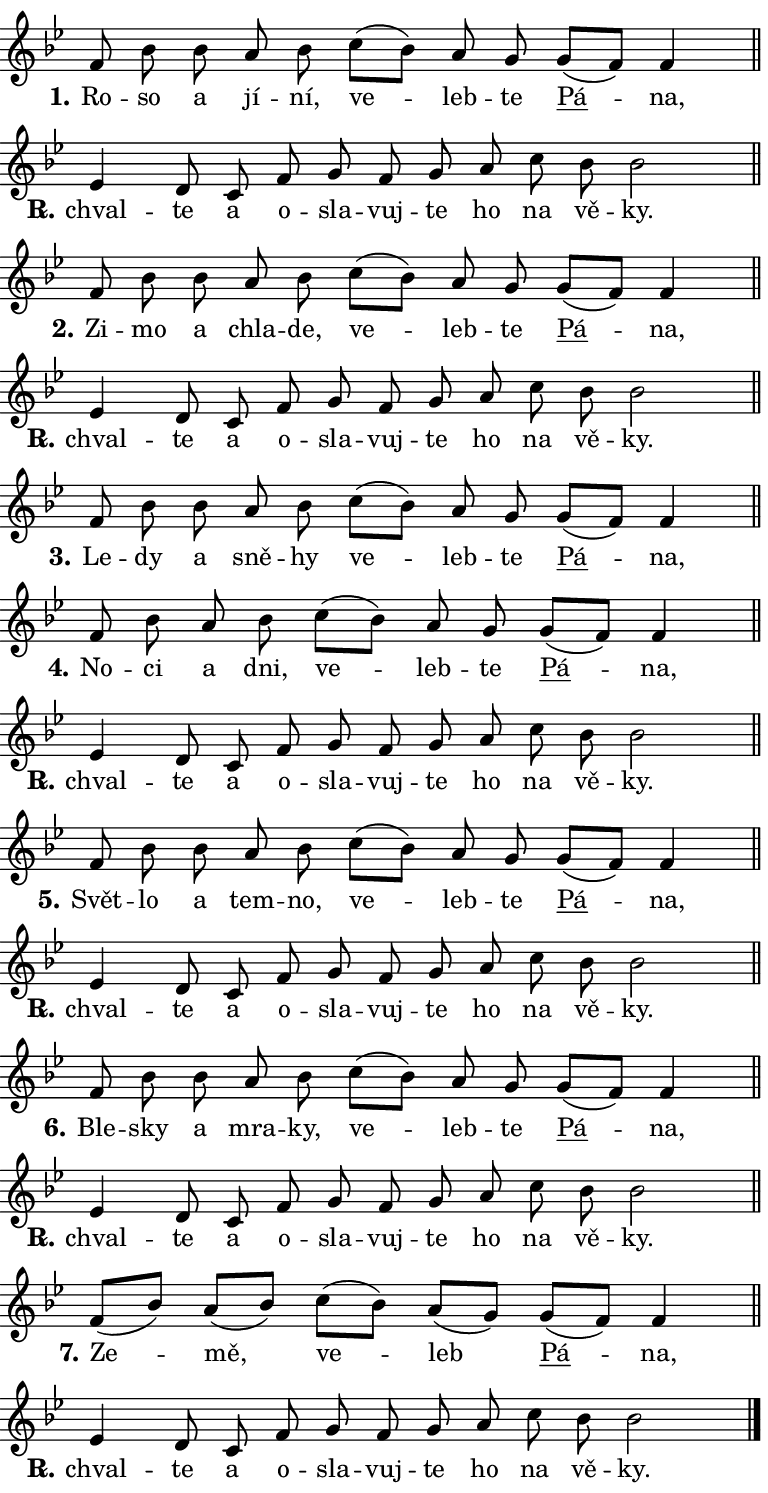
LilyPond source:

\version "2.24.0"
\header { tagline = "" }
\paper {
  indent = 0\cm
  top-margin = 0\cm
  right-margin = 0.13\cm % to fit lyric hyphens
  bottom-margin = 0\cm
  left-margin = 0\cm
  paper-width = 13\cm
  page-breaking = #ly:one-page-breaking
  system-system-spacing.basic-distance = #11
  score-system-spacing.basic-distance = #11
  ragged-last = ##f
}


%% Author: Thomas Morley
%% https://lists.gnu.org/archive/html/lilypond-user/2020-05/msg00002.html
#(define (line-position grob)
"Returns position of @var[grob} in current system:
   @code{'start}, if at first time-step
   @code{'end}, if at last time-step
   @code{'middle} otherwise
"
  (let* ((col (ly:item-get-column grob))
         (ln (ly:grob-object col 'left-neighbor))
         (rn (ly:grob-object col 'right-neighbor))
         (col-to-check-left (if (ly:grob? ln) ln col))
         (col-to-check-right (if (ly:grob? rn) rn col))
         (break-dir-left
           (and
             (ly:grob-property col-to-check-left 'non-musical #f)
             (ly:item-break-dir col-to-check-left)))
         (break-dir-right
           (and
             (ly:grob-property col-to-check-right 'non-musical #f)
             (ly:item-break-dir col-to-check-right))))
        (cond ((eqv? 1 break-dir-left) 'start)
              ((eqv? -1 break-dir-right) 'end)
              (else 'middle))))

#(define (tranparent-at-line-position vctor)
  (lambda (grob)
  "Relying on @code{line-position} select the relevant enry from @var{vctor}.
Used to determine transparency,"
    (case (line-position grob)
      ((end) (not (vector-ref vctor 0)))
      ((middle) (not (vector-ref vctor 1)))
      ((start) (not (vector-ref vctor 2))))))

noteHeadBreakVisibility =
#(define-music-function (break-visibility)(vector?)
"Makes @code{NoteHead}s transparent relying on @var{break-visibility}"
#{
  \override NoteHead.transparent =
    #(tranparent-at-line-position break-visibility)
#})

#(define delete-ledgers-for-transparent-note-heads
  (lambda (grob)
    "Reads whether a @code{NoteHead} is transparent.
If so this @code{NoteHead} is removed from @code{'note-heads} from
@var{grob}, which is supposed to be @code{LedgerLineSpanner}.
As a result ledgers are not printed for this @code{NoteHead}"
    (let* ((nhds-array (ly:grob-object grob 'note-heads))
           (nhds-list
             (if (ly:grob-array? nhds-array)
                 (ly:grob-array->list nhds-array)
                 '()))
           ;; Relies on the transparent-property being done before
           ;; Staff.LedgerLineSpanner.after-line-breaking is executed.
           ;; This is fragile ...
           (to-keep
             (remove
               (lambda (nhd)
                 (ly:grob-property nhd 'transparent #f))
               nhds-list)))
      ;; TODO find a better method to iterate over grob-arrays, similiar
      ;; to filter/remove etc for lists
      ;; For now rebuilt from scratch
      (set! (ly:grob-object grob 'note-heads)  '())
      (for-each
        (lambda (nhd)
          (ly:pointer-group-interface::add-grob grob 'note-heads nhd))
        to-keep))))

squashNotes = {
  \override NoteHead.X-extent = #'(-0.2 . 0.2)
  \override NoteHead.Y-extent = #'(-0.75 . 0)
  \override NoteHead.stencil =
    #(lambda (grob)
       (let ((pos (ly:grob-property grob 'staff-position)))
         (begin
           (if (< pos -7) (display "ERROR: Lower brevis then expected\n") (display ""))
           (if (<= pos -6) ly:text-interface::print ly:note-head::print))))
}
unSquashNotes = {
  \revert NoteHead.X-extent
  \revert NoteHead.Y-extent
  \revert NoteHead.stencil
}

hideNotes = \noteHeadBreakVisibility #begin-of-line-visible
unHideNotes = \noteHeadBreakVisibility #all-visible

% work-around for resetting accidentals
% https://lilypond.org/doc/v2.23/Documentation/notation/displaying-rhythms#unmetered-music
cadenzaMeasure = {
  \cadenzaOff
  \partial 1024 s1024
  \cadenzaOn
}

#(define-markup-command (accent layout props text) (markup?)
  "Underline accented syllable"
  (interpret-markup layout props
    #{\markup \override #'(offset . 4.3) \underline { #text }#}))

responsum = \markup \concat {
  "R" \hspace #-1.05 \path #0.1 #'((moveto 0 0.07) (lineto 0.9 0.8)) \hspace #0.05 "."
}

spaceSize = #0.6828661417322834 % exact space size for TeX Gyre Schola

\layout {
  \context {
    \Staff
    \remove "Time_signature_engraver"
    \override LedgerLineSpanner.after-line-breaking = #delete-ledgers-for-transparent-note-heads
  }
  \context {
    \Lyrics {
      \override LyricSpace.minimum-distance = \spaceSize
      \override LyricText.font-name = #"TeX Gyre Schola"
      \override LyricText.font-size = 1
      \override StanzaNumber.font-name = #"TeX Gyre Schola Bold"
      \override StanzaNumber.font-size = 1
    }
  }
  \context {
    \Score 
    \override NoteHead.text =
      #(lambda (grob) 
        (let ((pos (ly:grob-property grob 'staff-position)))
          #{\markup {
            \combine
              \halign #-0.55 \raise #(if (= pos -6) 0 0.5) \override #'(thickness . 2) \draw-line #'(3.2 . 0)
              \musicglyph "noteheads.sM1"
          }#}))
  }
}

% magnetic-lyrics.ily
%
%   written by
%     Jean Abou Samra <jean@abou-samra.fr>
%     Werner Lemberg <wl@gnu.org>
%
%   adapted by
%     Jiri Hon <jiri.hon@gmail.com>
%
% Version 2022-Apr-15

% https://www.mail-archive.com/lilypond-user@gnu.org/msg149350.html

#(define (Left_hyphen_pointer_engraver context)
   "Collect syllable-hyphen-syllable occurrences in lyrics and store
them in properties.  This engraver only looks to the left.  For
example, if the lyrics input is @code{foo -- bar}, it does the
following.

@itemize @bullet
@item
Set the @code{text} property of the @code{LyricHyphen} grob between
@q{foo} and @q{bar} to @code{foo}.

@item
Set the @code{left-hyphen} property of the @code{LyricText} grob with
text @q{foo} to the @code{LyricHyphen} grob between @q{foo} and
@q{bar}.
@end itemize

Use this auxiliary engraver in combination with the
@code{lyric-@/text::@/apply-@/magnetic-@/offset!} hook."
   (let ((hyphen #f)
         (text #f))
     (make-engraver
      (acknowledgers
       ((lyric-syllable-interface engraver grob source-engraver)
        (set! text grob)))
      (end-acknowledgers
       ((lyric-hyphen-interface engraver grob source-engraver)
        ;(when (not (grob::has-interface grob 'lyric-space-interface))
          (set! hyphen grob)));)
      ((stop-translation-timestep engraver)
       (when (and text hyphen)
         (ly:grob-set-object! text 'left-hyphen hyphen))
       (set! text #f)
       (set! hyphen #f)))))

#(define (lyric-text::apply-magnetic-offset! grob)
   "If the space between two syllables is less than the value in
property @code{LyricText@/.details@/.squash-threshold}, move the right
syllable to the left so that it gets concatenated with the left
syllable.

Use this function as a hook for
@code{LyricText@/.after-@/line-@/breaking} if the
@code{Left_@/hyphen_@/pointer_@/engraver} is active."
   (let ((hyphen (ly:grob-object grob 'left-hyphen #f)))
     (when hyphen
       (let ((left-text (ly:spanner-bound hyphen LEFT)))
         (when (grob::has-interface left-text 'lyric-syllable-interface)
           (let* ((common (ly:grob-common-refpoint grob left-text X))
                  (this-x-ext (ly:grob-extent grob common X))
                  (left-x-ext
                   (begin
                     ;; Trigger magnetism for left-text.
                     (ly:grob-property left-text 'after-line-breaking)
                     (ly:grob-extent left-text common X)))
                  ;; `delta` is the gap width between two syllables.
                  (delta (- (interval-start this-x-ext)
                            (interval-end left-x-ext)))
                  (details (ly:grob-property grob 'details))
                  (threshold (assoc-get 'squash-threshold details 0.2)))
             (when (< delta threshold)
               (let* (;; We have to manipulate the input text so that
                      ;; ligatures crossing syllable boundaries are not
                      ;; disabled.  For languages based on the Latin
                      ;; script this is essentially a beautification.
                      ;; However, for non-Western scripts it can be a
                      ;; necessity.
                      (lt (ly:grob-property left-text 'text))
                      (rt (ly:grob-property grob 'text))
                      (is-space (grob::has-interface hyphen 'lyric-space-interface))
                      (space (if is-space " " ""))
                      (extra-delta (if is-space spaceSize 0))
                      ;; Append new syllable.
                      (ltrt-space (if (and (string? lt) (string? rt))
                                (string-append lt space rt)
                                (make-concat-markup (list lt space rt))))
                      ;; Right-align `ltrt` to the right side.
                      (ltrt-space-markup (grob-interpret-markup
                               grob
                               (make-translate-markup
                                (cons (interval-length this-x-ext) 0)
                                (make-right-align-markup ltrt-space)))))
                 (begin
                   ;; Don't print `left-text`.
                   (ly:grob-set-property! left-text 'stencil #f)
                   ;; Set text and stencil (which holds all collected
                   ;; syllables so far) and shift it to the left.
                   (ly:grob-set-property! grob 'text ltrt-space)
                   (ly:grob-set-property! grob 'stencil ltrt-space-markup)
                   (ly:grob-translate-axis! grob (- (- delta extra-delta)) X))))))))))


#(define (lyric-hyphen::displace-bounds-first grob)
   ;; Make very sure this callback isn't triggered too early.
   (let ((left (ly:spanner-bound grob LEFT))
         (right (ly:spanner-bound grob RIGHT)))
     (ly:grob-property left 'after-line-breaking)
     (ly:grob-property right 'after-line-breaking)
     (ly:lyric-hyphen::print grob)))

squashThreshold = #0.4

\layout {
  \context {
    \Lyrics
    \consists #Left_hyphen_pointer_engraver
    \override LyricText.after-line-breaking =
      #lyric-text::apply-magnetic-offset!
    \override LyricHyphen.stencil = #lyric-hyphen::displace-bounds-first
    \override LyricText.details.squash-threshold = \squashThreshold
    \override LyricHyphen.minimum-distance = 0
    \override LyricHyphen.minimum-length = \squashThreshold
  }
}

squashText = \override LyricText.details.squash-threshold = 9999
unSquashText = \override LyricText.details.squash-threshold = \squashThreshold

leftText = \override LyricText.self-alignment-X = #LEFT
unLeftText = \revert LyricText.self-alignment-X

starOffset = #(lambda (grob) 
                (let ((x_offset (ly:self-alignment-interface::aligned-on-x-parent grob)))
                  (if (= x_offset 0) 0 (+ x_offset 1.2))))

star = #(define-music-function (syllable)(string?)
"Append star separator at the end of a syllable"
#{
  \once \override LyricText.X-offset = #starOffset
  \lyricmode { \markup {
    #syllable
    \override #'((font-name . "TeX Gyre Schola Bold")) \hspace #0.2 \lower #0.65 \larger "*"
  } }
#})

starAccent = #(define-music-function (syllable)(string?)
"Append star separator at the end of a syllable and make accent"
#{
  \once \override LyricText.X-offset = #starOffset
  \lyricmode { \markup {
    \accent #syllable
    \override #'((font-name . "TeX Gyre Schola Bold")) \hspace #0.2 \lower #0.65 \larger "*"
  } }
#})

breath = #(define-music-function (syllable)(string?)
"Append breathing indicator at the end of a syllable"
#{
  \lyricmode { \markup { #syllable "+" } }
#})

optionalBreath = #(define-music-function (syllable)(string?)
"Append optional breathing indicator at the end of a syllable"
#{
  \lyricmode { \markup { #syllable "(+)" } }
#})


\score {
    <<
        \new Voice = "melody" { \cadenzaOn \key bes \major \relative { f'8 bes \bar "" bes a8 bes \bar "" c[( bes)] \bar "" a g \bar "" \bar "" g[( f)] f4 \cadenzaMeasure \bar "||" \break } }
        \new Lyrics \lyricsto "melody" { \lyricmode { \set stanza = "1."
Ro -- so a jí -- ní, ve -- leb -- te \markup \accent Pá -- na, } }
    >>
    \layout {}
}

\score {
    <<
        \new Voice = "melody" { \cadenzaOn \key bes \major \relative { es'4 d8 c \bar "" f g f \bar "" g a \bar "" c bes bes2 \cadenzaMeasure \bar "||" \break } }
        \new Lyrics \lyricsto "melody" { \lyricmode { \set stanza = \responsum
chval -- te a o -- sla -- vuj -- te ho na vě -- ky. } }
    >>
    \layout {}
}

\score {
    <<
        \new Voice = "melody" { \cadenzaOn \key bes \major \relative { f'8 bes \bar "" bes a8 bes \bar "" c[( bes)] \bar "" a g \bar "" \bar "" g[( f)] f4 \cadenzaMeasure \bar "||" \break } }
        \new Lyrics \lyricsto "melody" { \lyricmode { \set stanza = "2."
Zi -- mo a chla -- de, ve -- leb -- te \markup \accent Pá -- na, } }
    >>
    \layout {}
}

\score {
    <<
        \new Voice = "melody" { \cadenzaOn \key bes \major \relative { es'4 d8 c \bar "" f g f \bar "" g a \bar "" c bes bes2 \cadenzaMeasure \bar "||" \break } }
        \new Lyrics \lyricsto "melody" { \lyricmode { \set stanza = \responsum
chval -- te a o -- sla -- vuj -- te ho na vě -- ky. } }
    >>
    \layout {}
}

\score {
    <<
        \new Voice = "melody" { \cadenzaOn \key bes \major \relative { f'8 bes \bar "" bes a8 bes \bar "" c[( bes)] \bar "" a g \bar "" \bar "" g[( f)] f4 \cadenzaMeasure \bar "||" \break } }
        \new Lyrics \lyricsto "melody" { \lyricmode { \set stanza = "3."
Le -- dy a sně -- hy ve -- leb -- te \markup \accent Pá -- na, } }
    >>
    \layout {}
}

\score {
    <<
        \new Voice = "melody" { \cadenzaOn \key bes \major \relative { f'8 bes8 a8 bes \bar "" c[( bes)] \bar "" a g \bar "" \bar "" g[( f)] f4 \cadenzaMeasure \bar "||" \break } }
        \new Lyrics \lyricsto "melody" { \lyricmode { \set stanza = "4."
No -- ci a dni, ve -- leb -- te \markup \accent Pá -- na, } }
    >>
    \layout {}
}

\score {
    <<
        \new Voice = "melody" { \cadenzaOn \key bes \major \relative { es'4 d8 c \bar "" f g f \bar "" g a \bar "" c bes bes2 \cadenzaMeasure \bar "||" \break } }
        \new Lyrics \lyricsto "melody" { \lyricmode { \set stanza = \responsum
chval -- te a o -- sla -- vuj -- te ho na vě -- ky. } }
    >>
    \layout {}
}

\score {
    <<
        \new Voice = "melody" { \cadenzaOn \key bes \major \relative { f'8 bes \bar "" bes a8 bes \bar "" c[( bes)] \bar "" a g \bar "" \bar "" g[( f)] f4 \cadenzaMeasure \bar "||" \break } }
        \new Lyrics \lyricsto "melody" { \lyricmode { \set stanza = "5."
Svět -- lo a tem -- no, ve -- leb -- te \markup \accent Pá -- na, } }
    >>
    \layout {}
}

\score {
    <<
        \new Voice = "melody" { \cadenzaOn \key bes \major \relative { es'4 d8 c \bar "" f g f \bar "" g a \bar "" c bes bes2 \cadenzaMeasure \bar "||" \break } }
        \new Lyrics \lyricsto "melody" { \lyricmode { \set stanza = \responsum
chval -- te a o -- sla -- vuj -- te ho na vě -- ky. } }
    >>
    \layout {}
}

\score {
    <<
        \new Voice = "melody" { \cadenzaOn \key bes \major \relative { f'8 bes \bar "" bes a8 bes \bar "" c[( bes)] \bar "" a g \bar "" \bar "" g[( f)] f4 \cadenzaMeasure \bar "||" \break } }
        \new Lyrics \lyricsto "melody" { \lyricmode { \set stanza = "6."
Ble -- sky a mra -- ky, ve -- leb -- te \markup \accent Pá -- na, } }
    >>
    \layout {}
}

\score {
    <<
        \new Voice = "melody" { \cadenzaOn \key bes \major \relative { es'4 d8 c \bar "" f g f \bar "" g a \bar "" c bes bes2 \cadenzaMeasure \bar "||" \break } }
        \new Lyrics \lyricsto "melody" { \lyricmode { \set stanza = \responsum
chval -- te a o -- sla -- vuj -- te ho na vě -- ky. } }
    >>
    \layout {}
}

\score {
    <<
        \new Voice = "melody" { \cadenzaOn \key bes \major \relative { f'8[( bes8)] a8[( bes)] \bar "" c[( bes)] \bar "" a[( g)] \bar "" \bar "" g[( f)] f4 \cadenzaMeasure \bar "||" \break } }
        \new Lyrics \lyricsto "melody" { \lyricmode { \set stanza = "7."
Ze -- mě, ve -- leb \markup \accent Pá -- na, } }
    >>
    \layout {}
}

\score {
    <<
        \new Voice = "melody" { \cadenzaOn \key bes \major \relative { es'4 d8 c \bar "" f g f \bar "" g a \bar "" c bes bes2 \cadenzaMeasure \bar "||" \break } \bar "|." }
        \new Lyrics \lyricsto "melody" { \lyricmode { \set stanza = \responsum
chval -- te a o -- sla -- vuj -- te ho na vě -- ky. } }
    >>
    \layout {}
}
